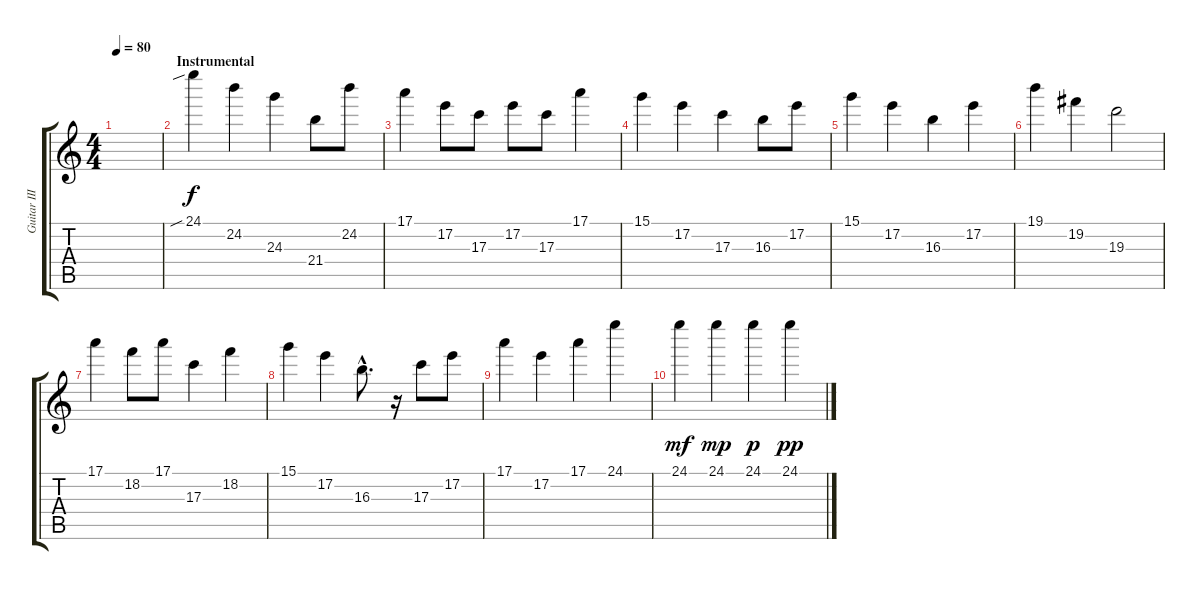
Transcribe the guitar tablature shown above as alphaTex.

\track ("Guitar III" "Guitar III") {instrument distortionguitar}
\staff {score tabs}
\tuning (E4 B3 G3 D3 A2 E2) {hide}
\ts (4 4)
\tempo 80
\clef g2
\ks c
|
\section ("" "Instrumental")
24.1{sib}.4{volume 14 balance 13 instrument distortionguitar} 24.2.4 24.3.4 21.4.8 24.2.8 |
17.1.4 17.2.8 17.3.8 17.2.8 17.3.8 17.1.4 |
15.1.4 17.2.4 17.3.4 16.3.8 17.2.8 |
15.1.4 17.2.4 16.3.4 17.2.4 |
19.1.4 19.2.4 19.3.2 |
17.1.4 18.2.8 17.1.8 17.3.4 18.2.4 |
15.1.4 17.2.4 16.3{hac}.8{d} r.16 17.3.8 17.2.8 |
17.1.4 17.2.4 17.1.4 24.1.4 |
24.1.4{dy mf} 24.1.4{dy mp} 24.1.4{dy p} 24.1.4{dy pp}
